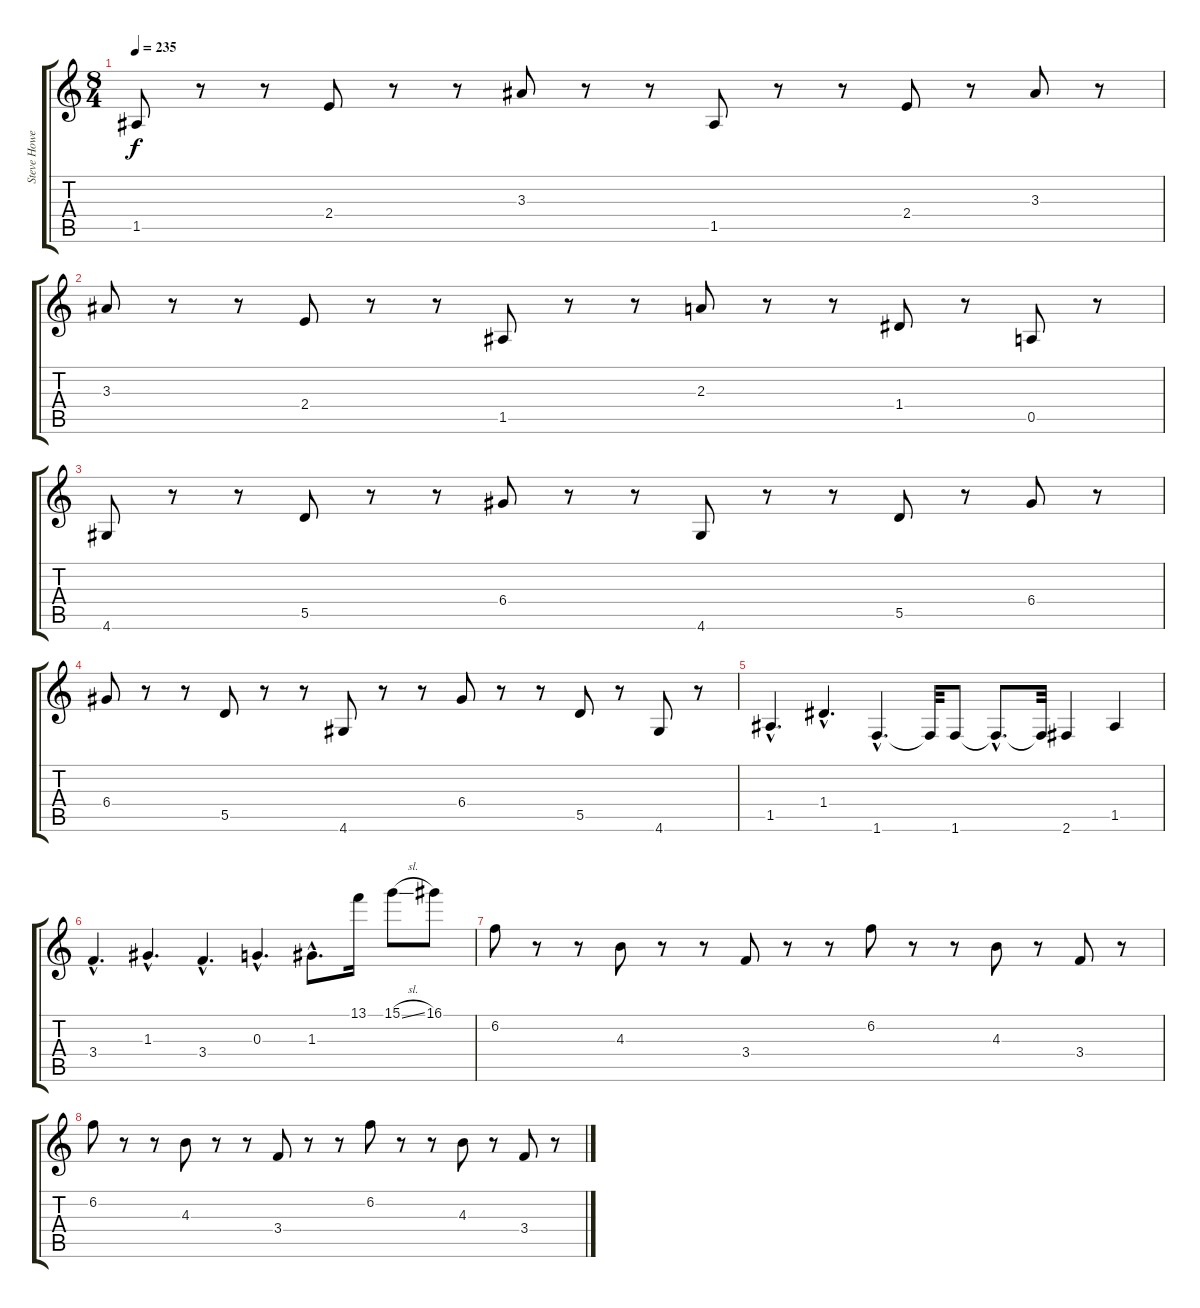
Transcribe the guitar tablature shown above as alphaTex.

\track ("Steve Howe (Guitar)" "Steve Howe") {instrument overdrivenguitar}
\staff {score tabs}
\tuning (E4 B3 G3 D3 A2 E2) {hide}
\ts (8 4)
\tempo 235
\clef g2
\ks c
1.5.8{dy f instrument overdrivenguitar} r.8 r.8 2.4.8 r.8 r.8 3.3.8 r.8 r.8 1.5.8 r.8 r.8 2.4.8 r.8 3.3.8 r.8 |
3.3.8 r.8 r.8 2.4.8 r.8 r.8 1.5.8 r.8 r.8 2.3.8 r.8 r.8 1.4.8 r.8 0.5.8 r.8 |
4.6.8 r.8 r.8 5.5.8 r.8 r.8 6.4.8 r.8 r.8 4.6.8 r.8 r.8 5.5.8 r.8 6.4.8 r.8 |
6.4.8 r.8 r.8 5.5.8 r.8 r.8 4.6.8 r.8 r.8 6.4.8 r.8 r.8 5.5.8 r.8 4.6.8 r.8 |
1.5{hac}.4{d} 1.4{hac}.4{d} 1.6{hac}.4{d} 1.6{t}.32 1.6.8 1.6{hac t}.8{d} 1.6{t}.32 2.6.4 1.5.4 |
3.4{hac}.4{d} 1.3{hac}.4{d} 3.4{hac}.4{d} 0.3{hac}.4{d} 1.3{hac}.8{d} 13.1.16 15.1{sl}.8 16.1.8 |
6.2.8 r.8 r.8 4.3.8 r.8 r.8 3.4.8 r.8 r.8 6.2.8 r.8 r.8 4.3.8 r.8 3.4.8 r.8 |
6.2.8 r.8 r.8 4.3.8 r.8 r.8 3.4.8 r.8 r.8 6.2.8 r.8 r.8 4.3.8 r.8 3.4.8 r.8
